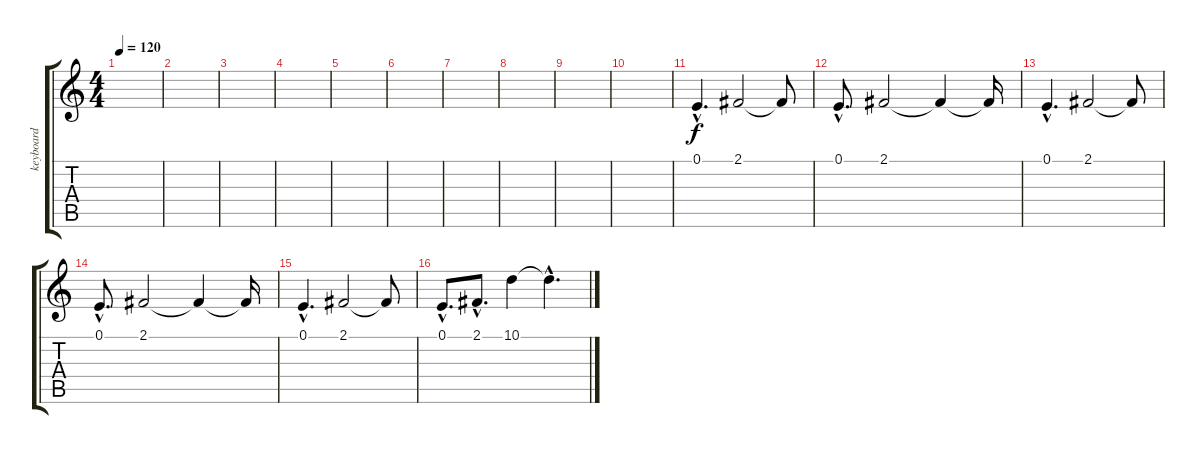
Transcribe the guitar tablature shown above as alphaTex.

\track ("keyboard" "keyboard") {instrument pad3polysynth}
\staff {score tabs}
\tuning (E4 B3 G3 D3 A2 E2) {hide}
\ts (4 4)
\tempo 120
\clef g2
\ks c
|
|
|
|
|
|
|
|
|
|
0.1{hac}.4{d} 2.1.2 2.1{t}.8 |
0.1{hac}.8{d} 2.1.2 2.1{t}.4 2.1{t}.16 |
0.1{hac}.4{d} 2.1.2 2.1{t}.8 |
0.1{hac}.8{d} 2.1.2 2.1{t}.4 2.1{t}.16 |
0.1{hac}.4{d} 2.1.2 2.1{t}.8 |
0.1{hac}.8{d} 2.1{hac}.8{d} 10.1.4 10.1{hac t}.4{d}
